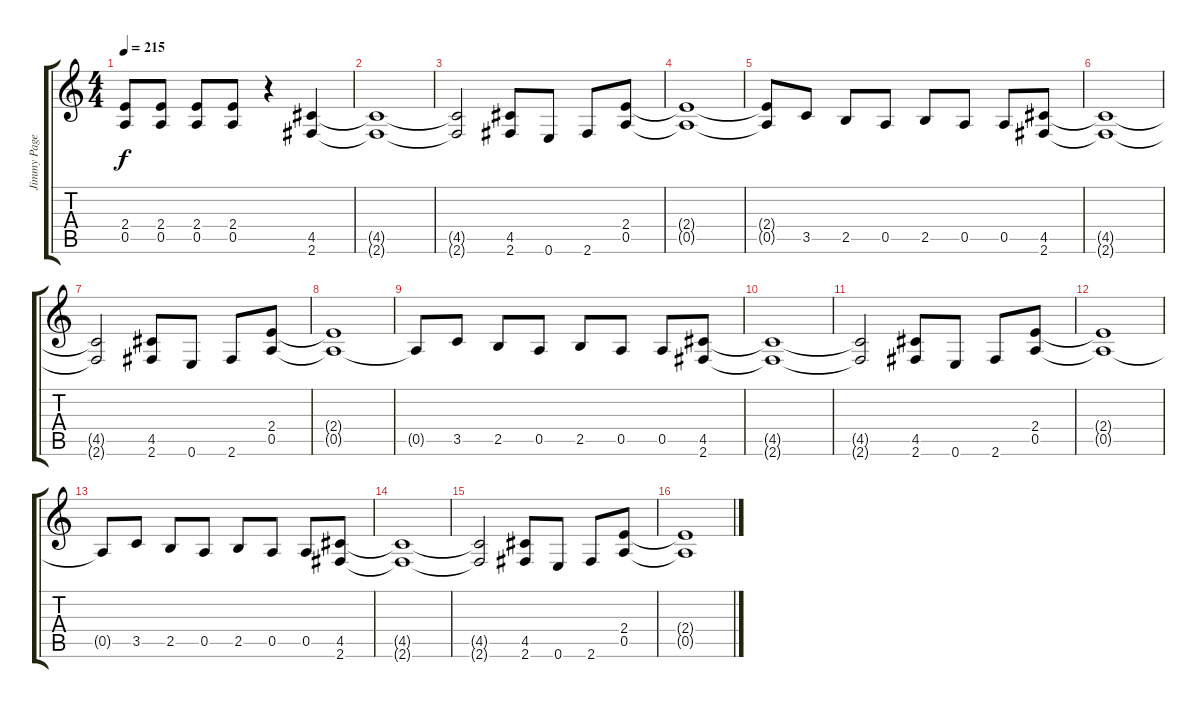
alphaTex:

\track ("Jimmy Page I" "Jimmy Page") {instrument distortionguitar}
\staff {score tabs}
\tuning (E4 B3 G3 D3 A2 E2) {hide}
\ts (4 4)
\tempo 215
\clef g2
\ks c
(2.4 0.5).8{dy f} (2.4 0.5).8 (2.4 0.5).8 (2.4 0.5).8 r.4 (4.5 2.6).4 |
(4.5{t} 2.6{t}).1 |
(4.5{t} 2.6{t}).2 (4.5 2.6).8 0.6.8 2.6.8 (2.4 0.5).8 |
(2.4{t} 0.5{t}).1 |
(2.4{t} 0.5{t}).8 3.5.8 2.5.8 0.5.8 2.5.8 0.5.8 0.5.8 (4.5 2.6).8 |
(4.5{t} 2.6{t}).1 |
(4.5{t} 2.6{t}).2 (4.5 2.6).8 0.6.8 2.6.8 (2.4 0.5).8 |
(2.4{t} 0.5{t}).1 |
0.5{t}.8 3.5.8 2.5.8 0.5.8 2.5.8 0.5.8 0.5.8 (4.5 2.6).8 |
(4.5{t} 2.6{t}).1 |
(4.5{t} 2.6{t}).2 (4.5 2.6).8 0.6.8 2.6.8 (2.4 0.5).8 |
(2.4{t} 0.5{t}).1 |
0.5{t}.8 3.5.8 2.5.8 0.5.8 2.5.8 0.5.8 0.5.8 (4.5 2.6).8 |
(4.5{t} 2.6{t}).1 |
(4.5{t} 2.6{t}).2 (4.5 2.6).8 0.6.8 2.6.8 (2.4 0.5).8 |
(2.4{t} 0.5{t}).1
